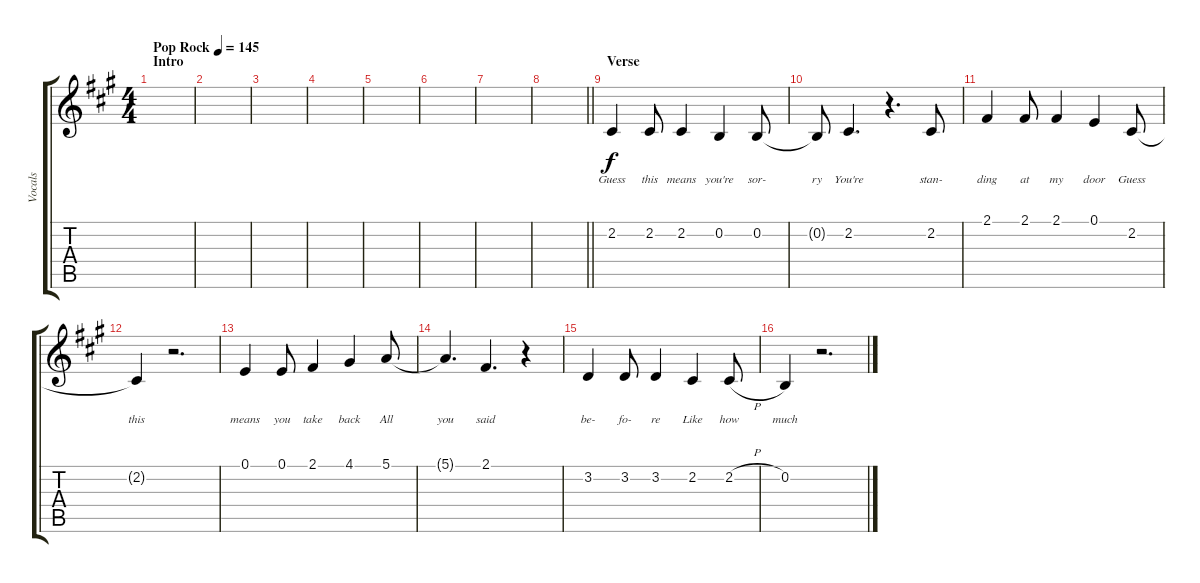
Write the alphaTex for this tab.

\track ("Vocals" "Vocals") {instrument altosax}
\staff {score tabs}
\tuning (E4 B3 G3 D3 A2 E2) {hide}
\ts (4 4)
\section ("" "Intro")
\tempo (145 "Pop Rock")
\clef g2
\ks a
|
|
|
|
|
|
|
\barLineRight lightlight
|
\section ("" "Verse")
2.2.4{lyrics (0 "Guess") lyrics (1 "") lyrics (2 "") lyrics (3 "") lyrics (4 "")} 2.2.8{lyrics (0 "this") lyrics (1 "") lyrics (2 "") lyrics (3 "") lyrics (4 "")} 2.2.4{lyrics (0 "means") lyrics (1 "") lyrics (2 "") lyrics (3 "") lyrics (4 "")} 0.2.4{lyrics (0 "you're") lyrics (1 "") lyrics (2 "") lyrics (3 "") lyrics (4 "")} 0.2.8{lyrics (0 "sor-") lyrics (1 "") lyrics (2 "") lyrics (3 "") lyrics (4 "")} |
0.2{t}.8{lyrics (0 "ry") lyrics (1 "") lyrics (2 "") lyrics (3 "") lyrics (4 "")} 2.2.4{d lyrics (0 "You're") lyrics (1 "") lyrics (2 "") lyrics (3 "") lyrics (4 "")} r.4{d} 2.2.8{lyrics (0 "stan-") lyrics (1 "") lyrics (2 "") lyrics (3 "") lyrics (4 "")} |
2.1.4{lyrics (0 "ding") lyrics (1 "") lyrics (2 "") lyrics (3 "") lyrics (4 "")} 2.1.8{lyrics (0 "at") lyrics (1 "") lyrics (2 "") lyrics (3 "") lyrics (4 "")} 2.1.4{lyrics (0 "my") lyrics (1 "") lyrics (2 "") lyrics (3 "") lyrics (4 "")} 0.1.4{lyrics (0 "door") lyrics (1 "") lyrics (2 "") lyrics (3 "") lyrics (4 "")} 2.2.8{lyrics (0 "Guess") lyrics (1 "") lyrics (2 "") lyrics (3 "") lyrics (4 "")} |
2.2{t}.4{lyrics (0 "this") lyrics (1 "") lyrics (2 "") lyrics (3 "") lyrics (4 "")} r.2{d} |
0.1.4{lyrics (0 "means") lyrics (1 "") lyrics (2 "") lyrics (3 "") lyrics (4 "")} 0.1.8{lyrics (0 "you") lyrics (1 "") lyrics (2 "") lyrics (3 "") lyrics (4 "")} 2.1.4{lyrics (0 "take") lyrics (1 "") lyrics (2 "") lyrics (3 "") lyrics (4 "")} 4.1.4{lyrics (0 "back") lyrics (1 "") lyrics (2 "") lyrics (3 "") lyrics (4 "")} 5.1.8{lyrics (0 "All") lyrics (1 "") lyrics (2 "") lyrics (3 "") lyrics (4 "")} |
5.1{t}.4{d lyrics (0 "you") lyrics (1 "") lyrics (2 "") lyrics (3 "") lyrics (4 "")} 2.1.4{d lyrics (0 "said") lyrics (1 "") lyrics (2 "") lyrics (3 "") lyrics (4 "")} r.4 |
3.2.4{lyrics (0 "be-") lyrics (1 "") lyrics (2 "") lyrics (3 "") lyrics (4 "")} 3.2.8{lyrics (0 "fo-") lyrics (1 "") lyrics (2 "") lyrics (3 "") lyrics (4 "")} 3.2.4{lyrics (0 "re") lyrics (1 "") lyrics (2 "") lyrics (3 "") lyrics (4 "")} 2.2.4{lyrics (0 "Like") lyrics (1 "") lyrics (2 "") lyrics (3 "") lyrics (4 "")} 2.2{h}.8{lyrics (0 "how") lyrics (1 "") lyrics (2 "") lyrics (3 "") lyrics (4 "")} |
0.2.4{lyrics (0 "much") lyrics (1 "") lyrics (2 "") lyrics (3 "") lyrics (4 "")} r.2{d}
